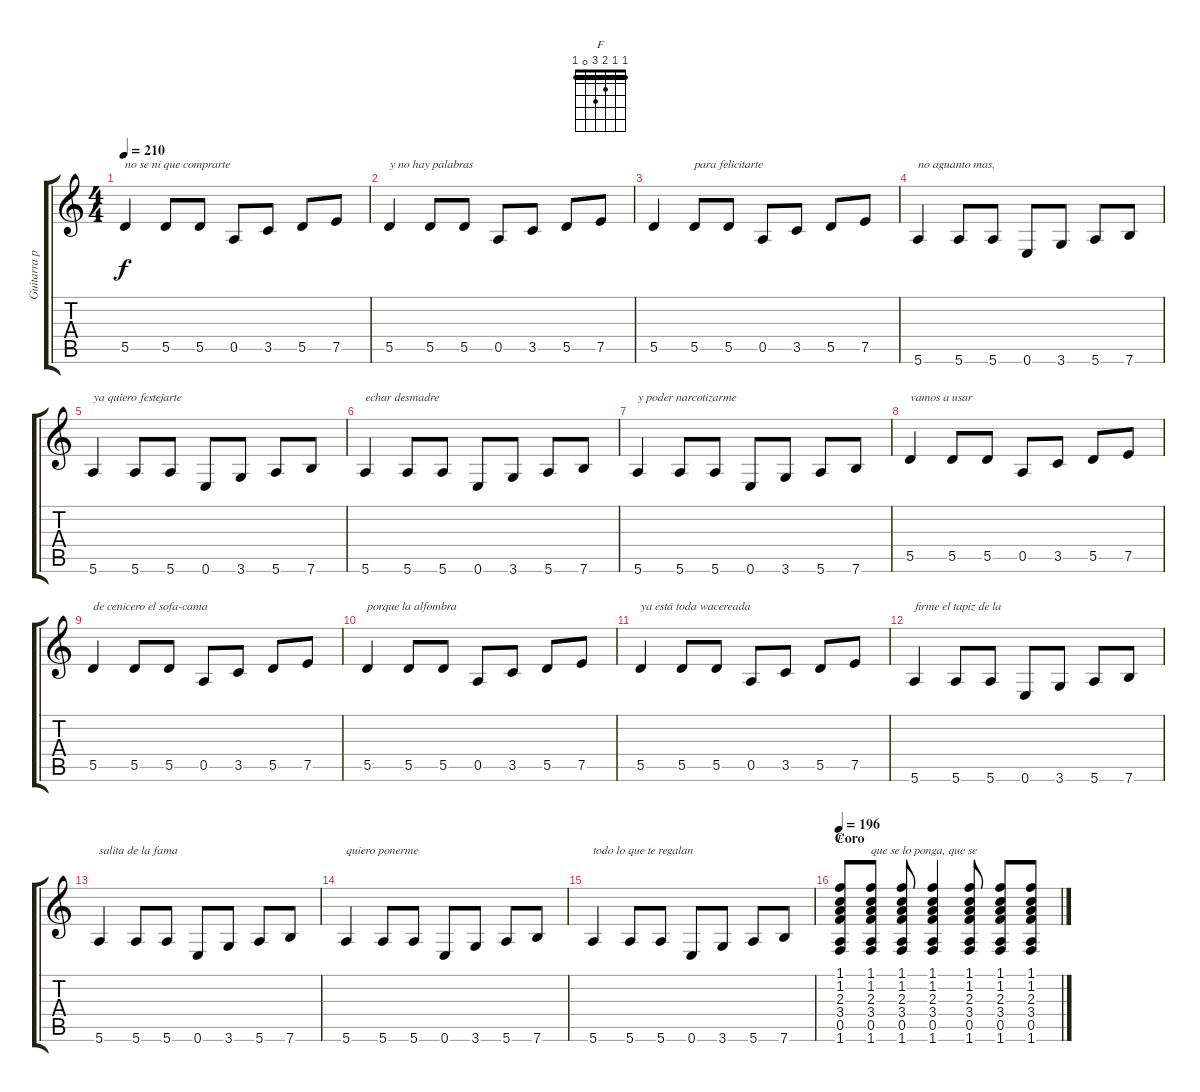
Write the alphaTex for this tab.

\track ("Guitarra principal" "Guitarra p") {instrument distortionguitar}
\staff {score tabs}
\tuning (E4 B3 G3 D3 A2 E2) {hide}
\chord ("F" 1 1 2 3 0 1) {barre 1}
\ts (4 4)
\tempo 210
\clef g2
\ks c
5.5.4{txt "no se ni que comprarte" dy f} 5.5.8 5.5.8 0.5.8 3.5.8 5.5.8 7.5.8 |
5.5.4{txt "y no hay palabras"} 5.5.8 5.5.8 0.5.8 3.5.8 5.5.8 7.5.8 |
5.5.4 5.5.8{txt "para felicitarte"} 5.5.8 0.5.8 3.5.8 5.5.8 7.5.8 |
5.6.4{txt "no aguanto mas,"} 5.6.8 5.6.8 0.6.8 3.6.8 5.6.8 7.6.8 |
5.6.4{txt "ya quiero festejarte"} 5.6.8 5.6.8 0.6.8 3.6.8 5.6.8 7.6.8 |
5.6.4{txt "echar desmadre"} 5.6.8 5.6.8 0.6.8 3.6.8 5.6.8 7.6.8 |
5.6.4{txt "y poder narcotizarme"} 5.6.8 5.6.8 0.6.8 3.6.8 5.6.8 7.6.8 |
5.5.4{txt "vamos a usar"} 5.5.8 5.5.8 0.5.8 3.5.8 5.5.8 7.5.8 |
5.5.4{txt "de cenicero el sofa-cama"} 5.5.8 5.5.8 0.5.8 3.5.8 5.5.8 7.5.8 |
5.5.4{txt "porque la alfombra"} 5.5.8 5.5.8 0.5.8 3.5.8 5.5.8 7.5.8 |
5.5.4{txt "ya está toda wacereada"} 5.5.8 5.5.8 0.5.8 3.5.8 5.5.8 7.5.8 |
5.6.4{txt "firme el tapiz de la"} 5.6.8 5.6.8 0.6.8 3.6.8 5.6.8 7.6.8 |
5.6.4{txt "salita de la fama"} 5.6.8 5.6.8 0.6.8 3.6.8 5.6.8 7.6.8 |
5.6.4{txt "quiero ponerme"} 5.6.8 5.6.8 0.6.8 3.6.8 5.6.8 7.6.8 |
5.6.4{txt "todo lo que te regalan"} 5.6.8 5.6.8 0.6.8 3.6.8 5.6.8 7.6.8 |
\section ("" "Coro")
\tempo 196
(1.1 1.2 2.3 3.4 0.5 1.6).8{ch "F" instrument distortionguitar} (1.1 1.2 2.3 3.4 0.5 1.6).8{txt "que se lo ponga, que se"} (1.1 1.2 2.3 3.4 0.5 1.6).8 (1.1 1.2 2.3 3.4 0.5 1.6).4 (1.1 1.2 2.3 3.4 0.5 1.6).8 (1.1 1.2 2.3 3.4 0.5 1.6).8 (1.1 1.2 2.3 3.4 0.5 1.6).8
